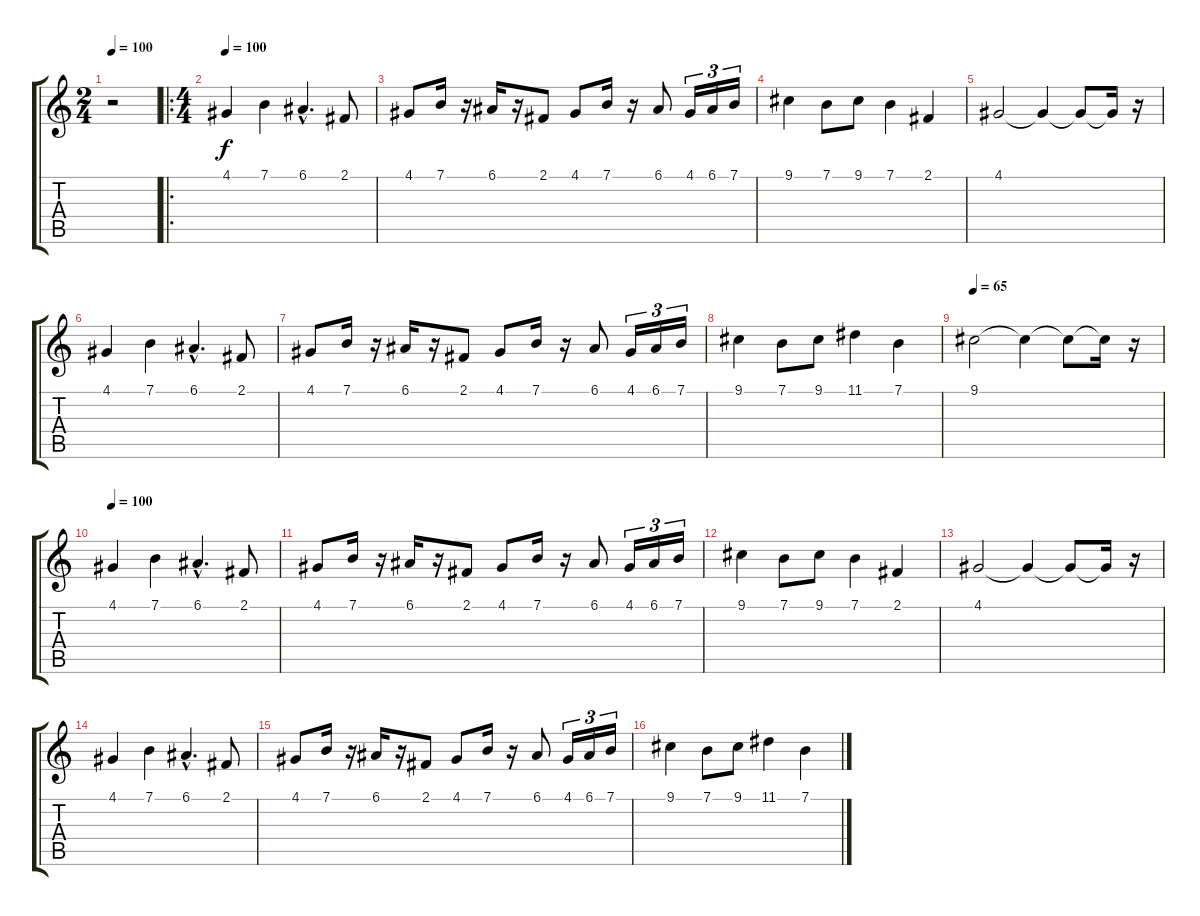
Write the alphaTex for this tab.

\track "" {instrument trumpet}
\staff {score tabs}
\tuning (E4 B3 G3 D3 A2 E2) {hide}
\ts (2 4)
\tempo 100
\clef g2
\ks c
r.2{dy f instrument trumpet} |
\ro
\ts (4 4)
\tempo 100
4.1.4{volume 13 instrument trumpet} 7.1.4 6.1{hac}.4{d} 2.1.8 |
4.1.8 7.1.16 r.16 6.1.16 r.16 2.1.8 4.1.8 7.1.16 r.16 6.1.8 4.1.16{tu (3 2)} 6.1.16{tu (3 2)} 7.1.16{tu (3 2)} |
9.1.4 7.1.8 9.1.8 7.1.4 2.1.4 |
4.1.2 4.1{t}.4 4.1{t}.8 4.1{t}.16 r.16 |
4.1.4 7.1.4 6.1{hac}.4{d} 2.1.8 |
4.1.8 7.1.16 r.16 6.1.16 r.16 2.1.8 4.1.8 7.1.16 r.16 6.1.8 4.1.16{tu (3 2)} 6.1.16{tu (3 2)} 7.1.16{tu (3 2)} |
9.1.4 7.1.8 9.1.8 11.1.4 7.1.4 |
\tempo 65
9.1.2 9.1{t}.4 9.1{t}.8 9.1{t}.16 r.16 |
\tempo 100
4.1.4 7.1.4 6.1{hac}.4{d} 2.1.8 |
4.1.8 7.1.16 r.16 6.1.16 r.16 2.1.8 4.1.8 7.1.16 r.16 6.1.8 4.1.16{tu (3 2)} 6.1.16{tu (3 2)} 7.1.16{tu (3 2)} |
9.1.4 7.1.8 9.1.8 7.1.4 2.1.4 |
4.1.2 4.1{t}.4 4.1{t}.8 4.1{t}.16 r.16 |
4.1.4 7.1.4 6.1{hac}.4{d} 2.1.8 |
4.1.8 7.1.16 r.16 6.1.16 r.16 2.1.8 4.1.8 7.1.16 r.16 6.1.8 4.1.16{tu (3 2)} 6.1.16{tu (3 2)} 7.1.16{tu (3 2)} |
9.1.4 7.1.8 9.1.8 11.1.4 7.1.4
